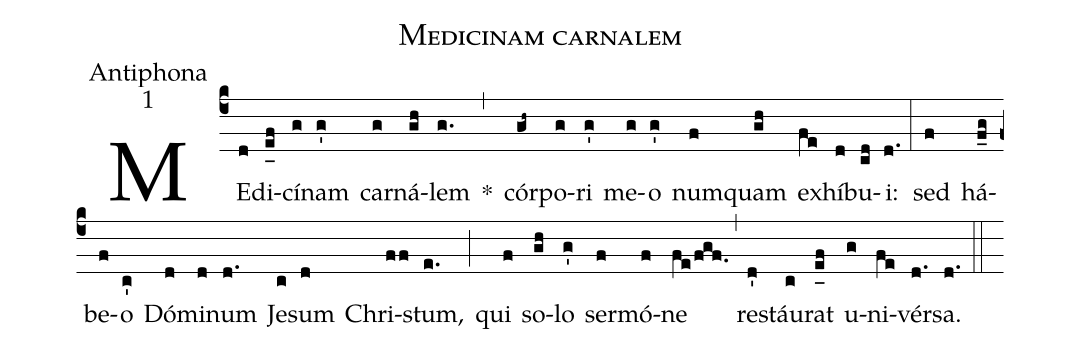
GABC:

name:Medicinam carnalem;
office-part:Antiphona;
mode:1;
%%
(c4) ME(d)di(e_[uh:l]f)cí(g)nam(g') car(g)ná(gh)lem(g.) *(,) cór(gh~)po(g)ri(g') me(g)o(g') num(f)quam(gh) ex(fe)hí(d)bu(cd)i:(d.) (:) sed(f) há(f_g)be(f)o(c') Dó(d)mi(d)num(d.) Je(c)sum(d) Chri(ff)stum,(e.) (;) qui(f) so(gh)lo(g') ser(f)mó(f)ne(fe/fgf.) (,) re(d')stáu(c)rat(e_[uh:l]f) u(g)ni(fe)vér(d.)sa.(d.) (::)

%%<eu>E(h) u(h) o(g) u(f) a(gh) e.</eu>(gf..) (::)
